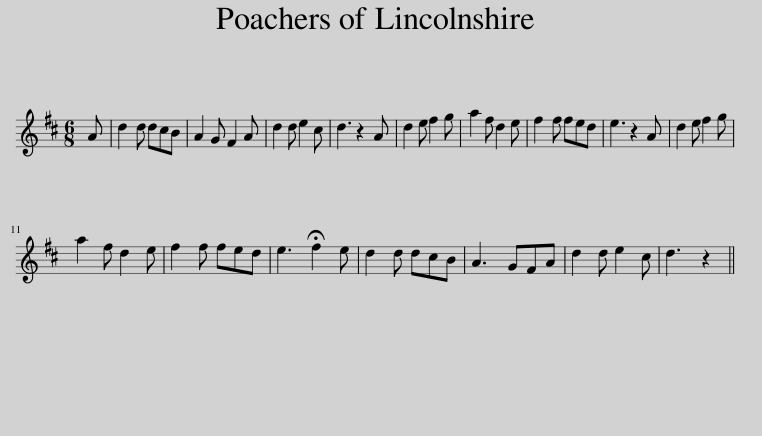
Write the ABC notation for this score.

X:1
L:1/8
M:6/8
I:linebreak $
K:D
V:1 treble
V:1
 A | d2 d dcB | A2 G F2 A | d2 d e2 c | d3 z2 A | %5
 d2 e f2 g | a2 f d2 e | f2 f fed | e3 z2 A | d2 e f2 g |$ %10
 a2 f d2 e | f2 f fed | e3 !fermata!f2 e | d2 d dcB | A3 GFA | %15
 d2 d e2 c | d3 z2 || %17
